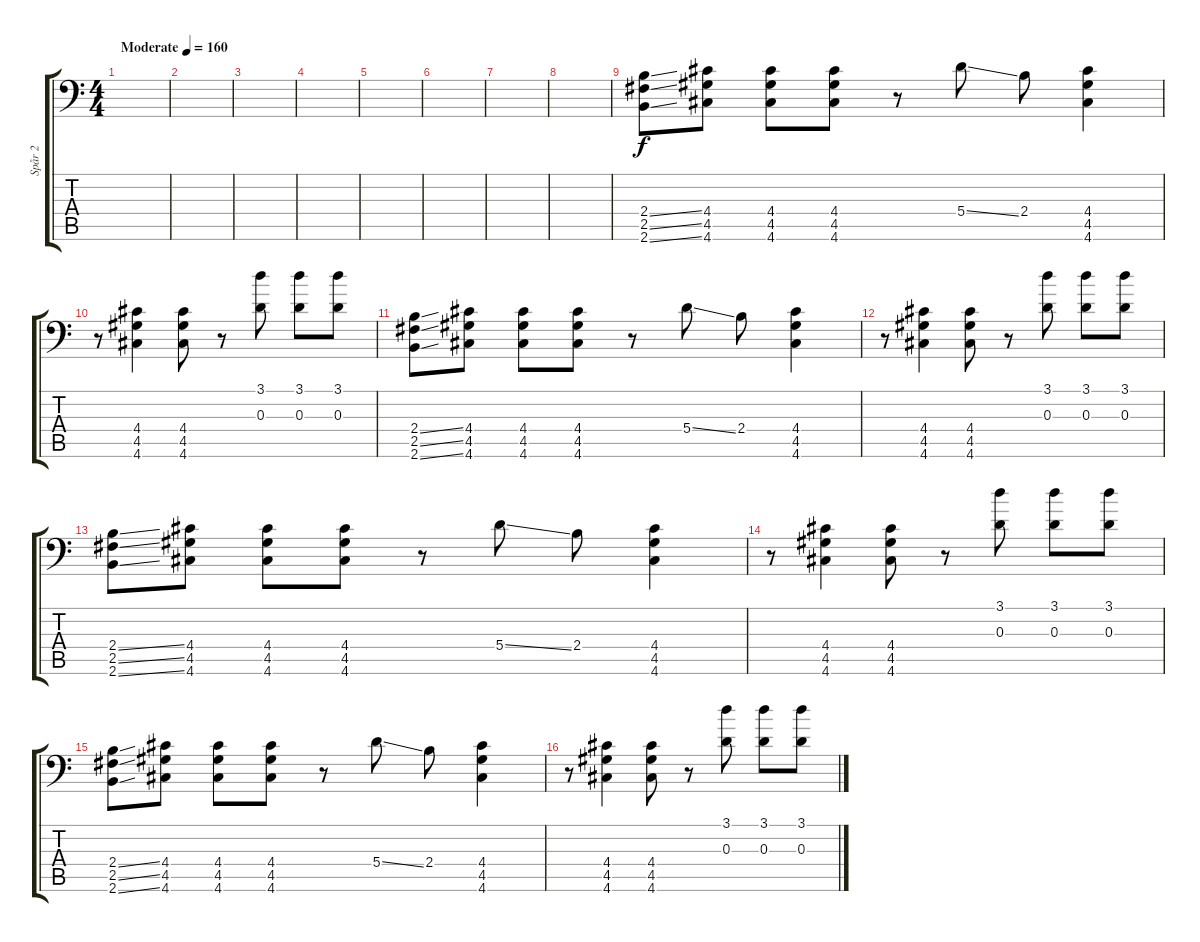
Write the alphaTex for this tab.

\track ("Spår 2" "Spår 2") {instrument distortionguitar}
\staff {score tabs}
\tuning (B3 Gb3 D3 A2 E2 A1) {hide}
\ts (4 4)
\tempo (160 "Moderate")
\clef f4
\ks c
|
|
|
|
|
|
|
|
(2.4{ss} 2.5{ss} 2.6{ss}).8 (4.4 4.5 4.6).8 (4.4 4.5 4.6).8 (4.4 4.5 4.6).8 r.8 5.4{ss}.8 2.4.8 (4.4 4.5 4.6).4 |
r.8 (4.4 4.5 4.6).4 (4.4 4.5 4.6).8 r.8 (3.1 0.3).8 (3.1 0.3).8 (3.1 0.3).8 |
(2.4{ss} 2.5{ss} 2.6{ss}).8 (4.4 4.5 4.6).8 (4.4 4.5 4.6).8 (4.4 4.5 4.6).8 r.8 5.4{ss}.8 2.4.8 (4.4 4.5 4.6).4 |
r.8 (4.4 4.5 4.6).4 (4.4 4.5 4.6).8 r.8 (3.1 0.3).8 (3.1 0.3).8 (3.1 0.3).8 |
(2.4{ss} 2.5{ss} 2.6{ss}).8 (4.4 4.5 4.6).8 (4.4 4.5 4.6).8 (4.4 4.5 4.6).8 r.8 5.4{ss}.8 2.4.8 (4.4 4.5 4.6).4 |
r.8 (4.4 4.5 4.6).4 (4.4 4.5 4.6).8 r.8 (3.1 0.3).8 (3.1 0.3).8 (3.1 0.3).8 |
(2.4{ss} 2.5{ss} 2.6{ss}).8 (4.4 4.5 4.6).8 (4.4 4.5 4.6).8 (4.4 4.5 4.6).8 r.8 5.4{ss}.8 2.4.8 (4.4 4.5 4.6).4 |
r.8 (4.4 4.5 4.6).4 (4.4 4.5 4.6).8 r.8 (3.1 0.3).8 (3.1 0.3).8 (3.1 0.3).8
